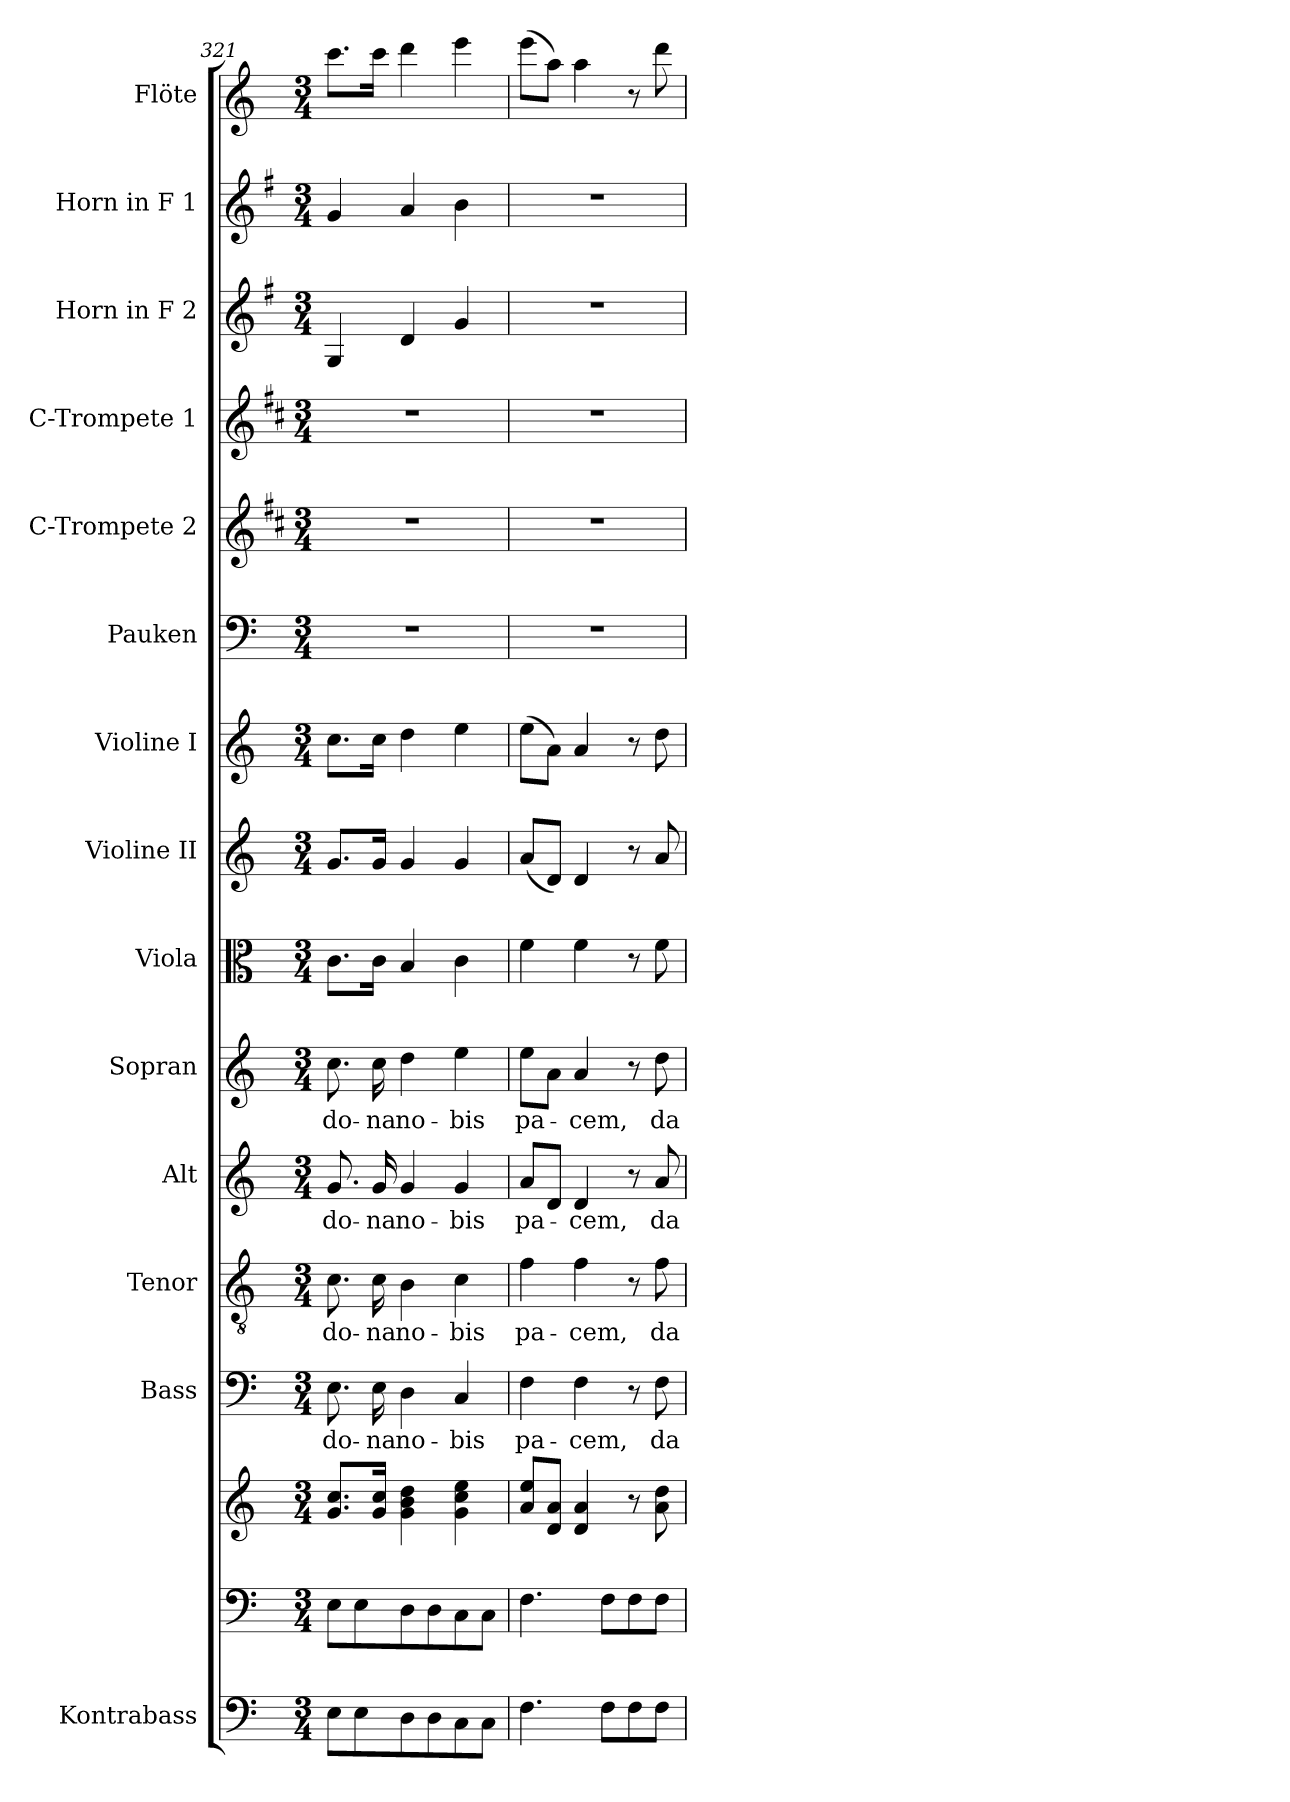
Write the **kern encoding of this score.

**kern	**kern	**kern	**kern	**text	**kern	**text	**kern	**text	**kern	**text	**kern	**kern	**kern	**kern	**kern	**kern	**kern	**kern	**kern
*part15	*part14	*part14	*part13	*part13	*part12	*part12	*part11	*part11	*part10	*part10	*part9	*part8	*part7	*part6	*part5	*part4	*part3	*part2	*part1
*staff16	*staff15	*staff14	*staff13	*staff13	*staff12	*staff12	*staff11	*staff11	*staff10	*staff10	*staff9	*staff8	*staff7	*staff6	*staff5	*staff4	*staff3	*staff2	*staff1
*I"Kontrabass	*	*	*I"Bass	*	*I"Tenor	*	*I"Alt	*	*I"Sopran	*	*I"Viola	*I"Violine II	*I"Violine I	*I"Pauken	*I"C-Trompete 2	*I"C-Trompete 1	*I"Horn in F 2	*I"Horn in F 1	*I"Flöte
*I'Kb.	*	*	*I'B.	*	*I'T.	*	*I'A.	*	*I'S.	*	*I'Vla.	*I'Vl. II	*I'Vl. I	*I'Pk.	*I'C Trp. 2	*I'C Trp. 1	*	*	*I'Fl.
*clefF4	*clefF4	*clefG2	*clefF4	*	*clefGv2	*	*clefG2	*	*clefG2	*	*clefC3	*clefG2	*clefG2	*clefF4	*clefG2	*clefG2	*clefG2	*clefG2	*clefG2
*ITrd7c12	*	*	*	*	*	*	*	*	*	*	*	*	*	*	*ITrd1c2	*ITrd1c2	*ITrd4c7	*ITrd4c7	*
*k[]	*k[]	*k[]	*k[]	*	*k[]	*	*k[]	*	*k[]	*	*k[]	*k[]	*k[]	*k[]	*k[]	*k[]	*k[]	*k[]	*k[]
*C:	*C:	*C:	*C:	*	*C:	*	*C:	*	*C:	*	*C:	*C:	*C:	*C:	*C:	*C:	*C:	*C:	*C:
*M3/4	*M3/4	*M3/4	*M3/4	*	*M3/4	*	*M3/4	*	*M3/4	*	*M3/4	*M3/4	*M3/4	*M3/4	*M3/4	*M3/4	*M3/4	*M3/4	*M3/4
=321	=321	=321	=321	=321	=321	=321	=321	=321	=321	=321	=321	=321	=321	=321	=321	=321	=321	=321	=321
!	!	!	!	!LO:LY:b	!	!LO:LY:b	!	!LO:LY:b	!	!LO:LY:b	!	!	!	!	!	!	!	!	!
8EE\L	8E\L	8.g/ 8.cc/L	8.E\	do-	8.c\	do-	8.g/	do-	8.cc\	do-	8.c\L	8.g/L	8.cc\L	2.r	2.r	2.r	4C/	4c/	8.ccc\L
8EE\	8E\	.	.	.	.	.	.	.	.	.	.	.	.	.	.	.	.	.	.
!	!	!	!	!LO:LY:b	!	!LO:LY:b	!	!LO:LY:b	!	!LO:LY:b	!	!	!	!	!	!	!	!	!
.	.	16g/ 16cc/Jk	16E\	-na	16c\	-na	16g/	-na	16cc\	-na	16c\Jk	16g/Jk	16cc\Jk	.	.	.	.	.	16ccc\Jk
!	!	!	!	!LO:LY:b	!	!LO:LY:b	!	!LO:LY:b	!	!LO:LY:b	!	!	!	!	!	!	!	!	!
8DD\	8D\	4g\ 4b\ 4dd\	4D\	no-	4B\	no-	4g/	no-	4dd\	no-	4B/	4g/	4dd\	.	.	.	4G/	4d/	4ddd\
8DD\	8D\	.	.	.	.	.	.	.	.	.	.	.	.	.	.	.	.	.	.
!	!	!	!	!LO:LY:b	!	!LO:LY:b	!	!LO:LY:b	!	!LO:LY:b	!	!	!	!	!	!	!	!	!
8CC\	8C\	4g\ 4cc\ 4ee\	4C/	-bis	4c\	-bis	4g/	-bis	4ee\	-bis	4c\	4g/	4ee\	.	.	.	4c/	4e\	4eee\
8CC\J	8C\J	.	.	.	.	.	.	.	.	.	.	.	.	.	.	.	.	.	.
!!LO:PB:g=z
=322	=322	=322	=322	=322	=322	=322	=322	=322	=322	=322	=322	=322	=322	=322	=322	=322	=322	=322	=322
!	!	!	!	!LO:LY:b	!	!LO:LY:b	!	!LO:LY:b	!	!LO:LY:b	!	!	!	!	!	!	!	!	!
4.FF\	4.F\	8a/ 8ee/L	4F\	pa-	4f\	pa-	8a/L	pa-	8ee\L	pa-	4f\	(<8a/L	(>8ee\L	2.r	2.r	2.r	2.r	2.r	(>8eee\L
.	.	8d/ 8a/J	.	.	.	.	8d/J	.	8a\J	.	.	8d/J)	8a\J)	.	.	.	.	.	8aa\J)
!	!	!	!	!LO:LY:b	!	!LO:LY:b	!	!LO:LY:b	!	!LO:LY:b	!	!	!	!	!	!	!	!	!
.	.	4d/ 4a/	4F\	-cem,	4f\	-cem,	4d/	-cem,	4a/	-cem,	4f\	4d/	4a/	.	.	.	.	.	4aa\
8FF\L	8F\L	.	.	.	.	.	.	.	.	.	.	.	.	.	.	.	.	.	.
8FF\	8F\	8r	8r	.	8r	.	8r	.	8r	.	8r	8r	8r	.	.	.	.	.	8r
!	!	!	!	!LO:LY:b	!	!LO:LY:b	!	!LO:LY:b	!	!LO:LY:b	!	!	!	!	!	!	!	!	!
8FF\J	8F\J	8a\ 8dd\	8F\	da	8f\	da	8a/	da	8dd\	da	8f\	8a/	8dd\	.	.	.	.	.	8ddd\
=	=	=	=	=	=	=	=	=	=	=	=	=	=	=	=	=	=	=	=
*-	*-	*-	*-	*-	*-	*-	*-	*-	*-	*-	*-	*-	*-	*-	*-	*-	*-	*-	*-
